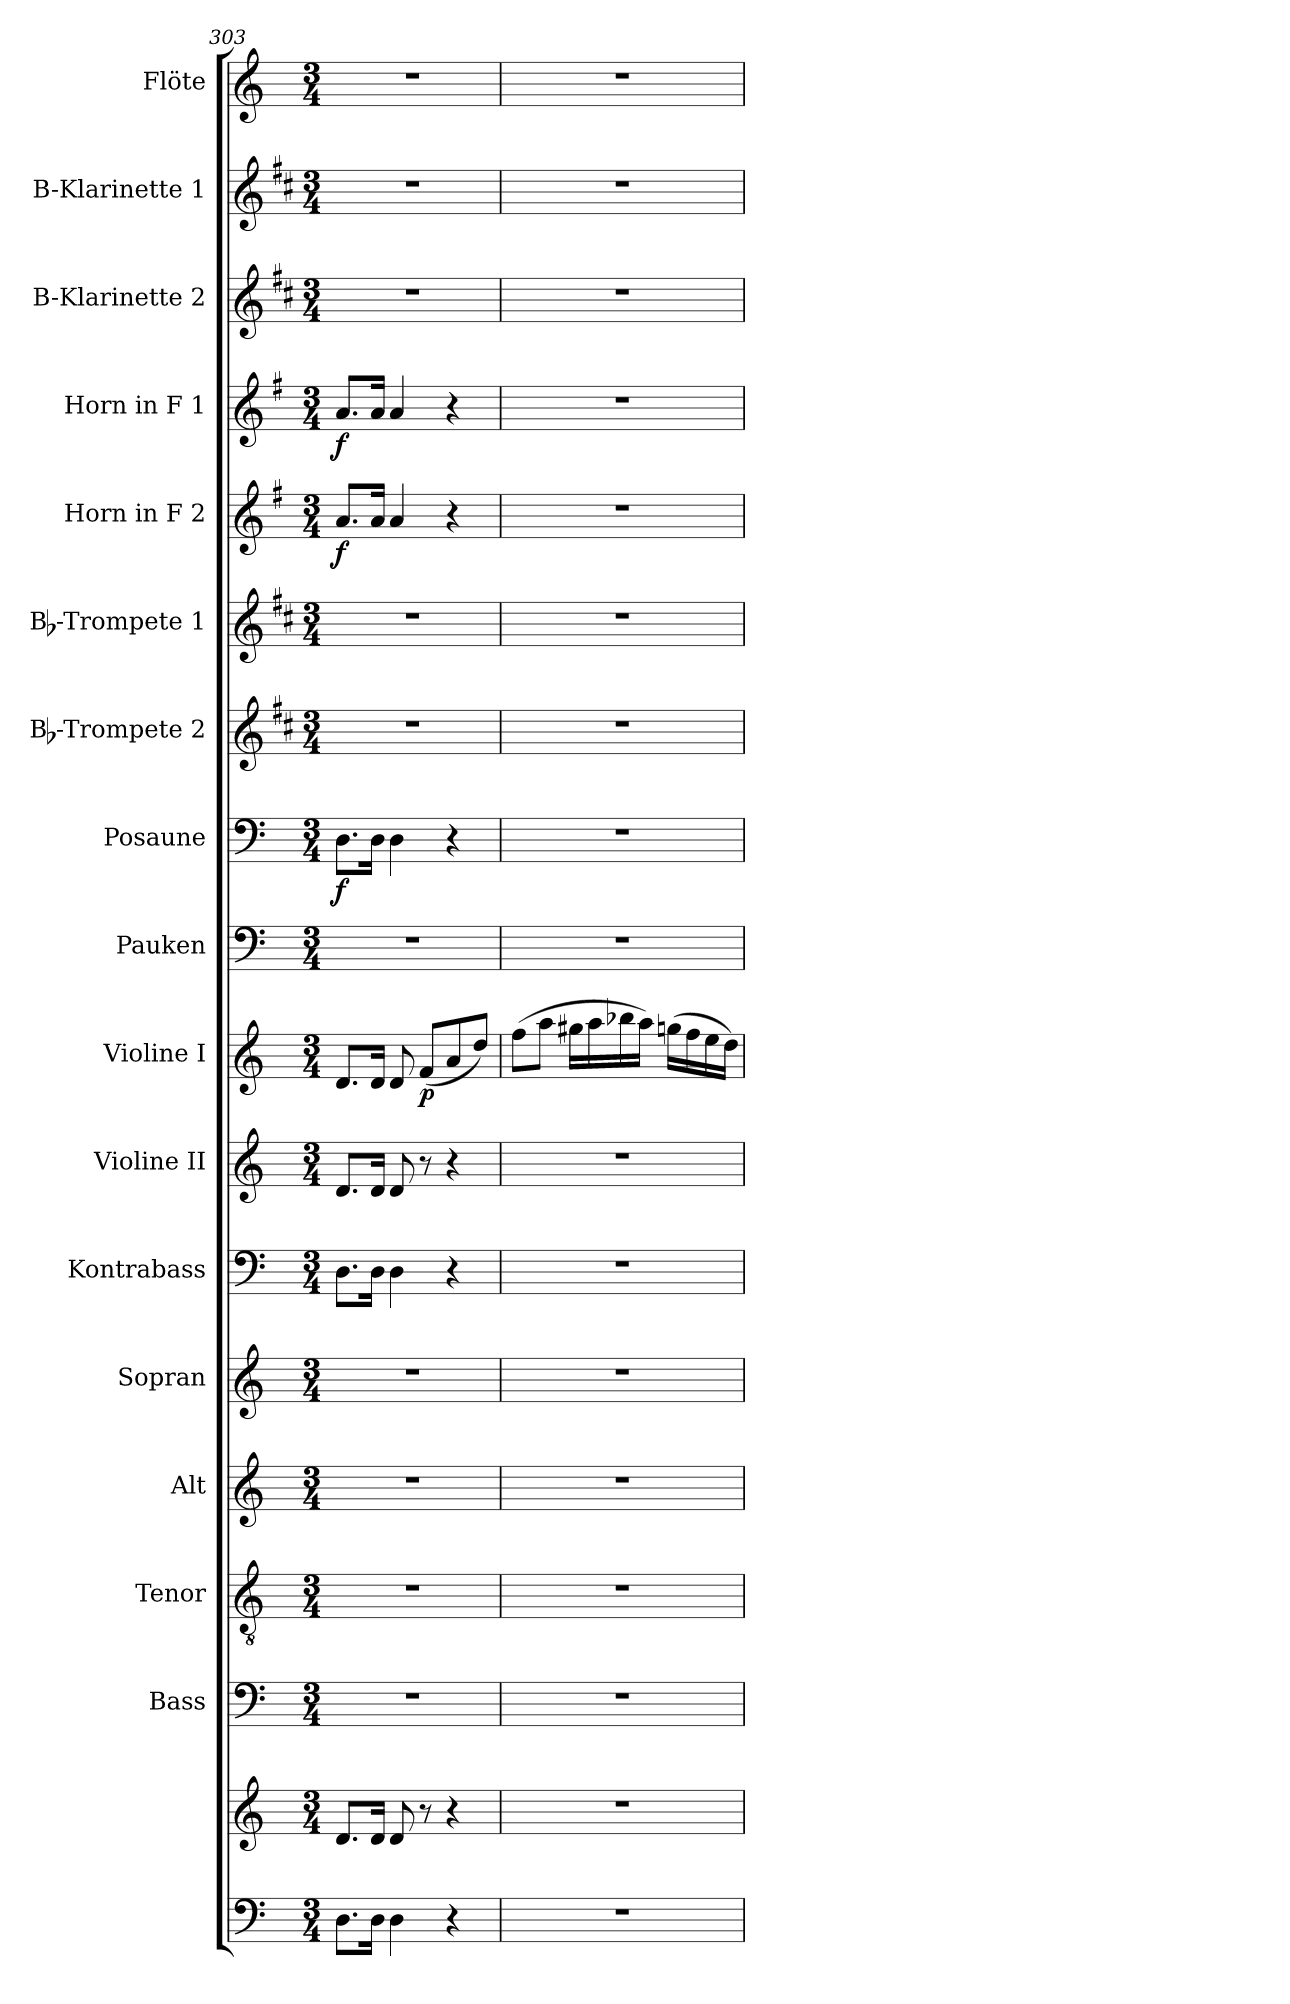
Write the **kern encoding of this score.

**kern	**kern	**kern	**kern	**kern	**kern	**kern	**kern	**kern	**dynam	**kern	**kern	**dynam	**kern	**kern	**kern	**dynam	**kern	**dynam	**kern	**kern	**kern
*part17	*part17	*part16	*part15	*part14	*part13	*part12	*part11	*part10	*part10	*part9	*part8	*part8	*part7	*part6	*part5	*part5	*part4	*part4	*part3	*part2	*part1
*staff18	*staff17	*staff16	*staff15	*staff14	*staff13	*staff12	*staff11	*staff10	*staff10	*staff9	*staff8	*staff8	*staff7	*staff6	*staff5	*staff5	*staff4	*staff4	*staff3	*staff2	*staff1
*	*	*I"Bass	*I"Tenor	*I"Alt	*I"Sopran	*I"Kontrabass	*I"Violine II	*I"Violine I	*	*I"Pauken	*I"Posaune	*	*I"Bb-Trompete 2	*I"Bb-Trompete 1	*I"Horn in F 2	*	*I"Horn in F 1	*	*I"B-Klarinette 2	*I"B-Klarinette 1	*I"Flöte
*	*	*I'B.	*I'T.	*I'A.	*I'S.	*I'Kb.	*I'Vl. II	*I'Vl. I	*	*I'Pk.	*I'Pos.	*	*I'Bb Trp. 2	*I'Bb Trp. 1	*I'Hrn. 2	*	*I'Hrn. 1	*	*I'B Kl. 2	*I'B Kl. 1	*I'Fl.
*clefF4	*clefG2	*clefF4	*clefGv2	*clefG2	*clefG2	*clefF4	*clefG2	*clefG2	*	*clefF4	*clefF4	*	*clefG2	*clefG2	*clefG2	*	*clefG2	*	*clefG2	*clefG2	*clefG2
*	*	*	*	*	*	*ITrd7c12	*	*	*	*	*	*	*ITrd1c2	*ITrd1c2	*ITrd4c7	*	*ITrd4c7	*	*ITrd1c2	*ITrd1c2	*
*k[]	*k[]	*k[]	*k[]	*k[]	*k[]	*k[]	*k[]	*k[]	*	*k[]	*k[]	*	*k[]	*k[]	*k[]	*	*k[]	*	*k[]	*k[]	*k[]
*C:	*C:	*C:	*C:	*C:	*C:	*C:	*C:	*C:	*	*C:	*C:	*	*C:	*C:	*C:	*	*C:	*	*C:	*C:	*C:
*M3/4	*M3/4	*M3/4	*M3/4	*M3/4	*M3/4	*M3/4	*M3/4	*M3/4	*	*M3/4	*M3/4	*	*M3/4	*M3/4	*M3/4	*	*M3/4	*	*M3/4	*M3/4	*M3/4
=303	=303	=303	=303	=303	=303	=303	=303	=303	=303	=303	=303	=303	=303	=303	=303	=303	=303	=303	=303	=303	=303
!	!	!	!	!	!	!	!	!	!	!	!	!LO:DY:b	!	!	!	!LO:DY:b	!	!LO:DY:b	!	!	!
8.D\L	8.d/L	2.r	2.r	2.r	2.r	8.DD\L	8.d/L	8.d/L	.	2.r	8.D\L	f	2.r	2.r	8.d/L	f	8.d/L	f	2.r	2.r	2.r
16D\Jk	16d/Jk	.	.	.	.	16DD\Jk	16d/Jk	16d/Jk	.	.	16D\Jk	.	.	.	16d/Jk	.	16d/Jk	.	.	.	.
4D\	8d/	.	.	.	.	4DD\	8d/	8d/	.	.	4D\	.	.	.	4d/	.	4d/	.	.	.	.
!	!	!	!	!	!	!	!	!	!LO:DY:b	!	!	!	!	!	!	!	!	!	!	!	!
.	8r	.	.	.	.	.	8r	(<8f/L	p	.	.	.	.	.	.	.	.	.	.	.	.
4r	4r	.	.	.	.	4r	4r	8a/	.	.	4r	.	.	.	4r	.	4r	.	.	.	.
.	.	.	.	.	.	.	.	8dd/J)	.	.	.	.	.	.	.	.	.	.	.	.	.
=304	=304	=304	=304	=304	=304	=304	=304	=304	=304	=304	=304	=304	=304	=304	=304	=304	=304	=304	=304	=304	=304
2.r	2.r	2.r	2.r	2.r	2.r	2.r	2.r	(>8ff\L	.	2.r	2.r	.	2.r	2.r	2.r	.	2.r	.	2.r	2.r	2.r
.	.	.	.	.	.	.	.	8aa\J	.	.	.	.	.	.	.	.	.	.	.	.	.
.	.	.	.	.	.	.	.	16gg#X\LL	.	.	.	.	.	.	.	.	.	.	.	.	.
.	.	.	.	.	.	.	.	16aa\	.	.	.	.	.	.	.	.	.	.	.	.	.
.	.	.	.	.	.	.	.	16bb-X\	.	.	.	.	.	.	.	.	.	.	.	.	.
.	.	.	.	.	.	.	.	16aa\JJ)	.	.	.	.	.	.	.	.	.	.	.	.	.
.	.	.	.	.	.	.	.	(>16ggn\LL	.	.	.	.	.	.	.	.	.	.	.	.	.
.	.	.	.	.	.	.	.	16ff\	.	.	.	.	.	.	.	.	.	.	.	.	.
.	.	.	.	.	.	.	.	16ee\	.	.	.	.	.	.	.	.	.	.	.	.	.
.	.	.	.	.	.	.	.	16dd\JJ)	.	.	.	.	.	.	.	.	.	.	.	.	.
=	=	=	=	=	=	=	=	=	=	=	=	=	=	=	=	=	=	=	=	=	=
*-	*-	*-	*-	*-	*-	*-	*-	*-	*-	*-	*-	*-	*-	*-	*-	*-	*-	*-	*-	*-	*-
